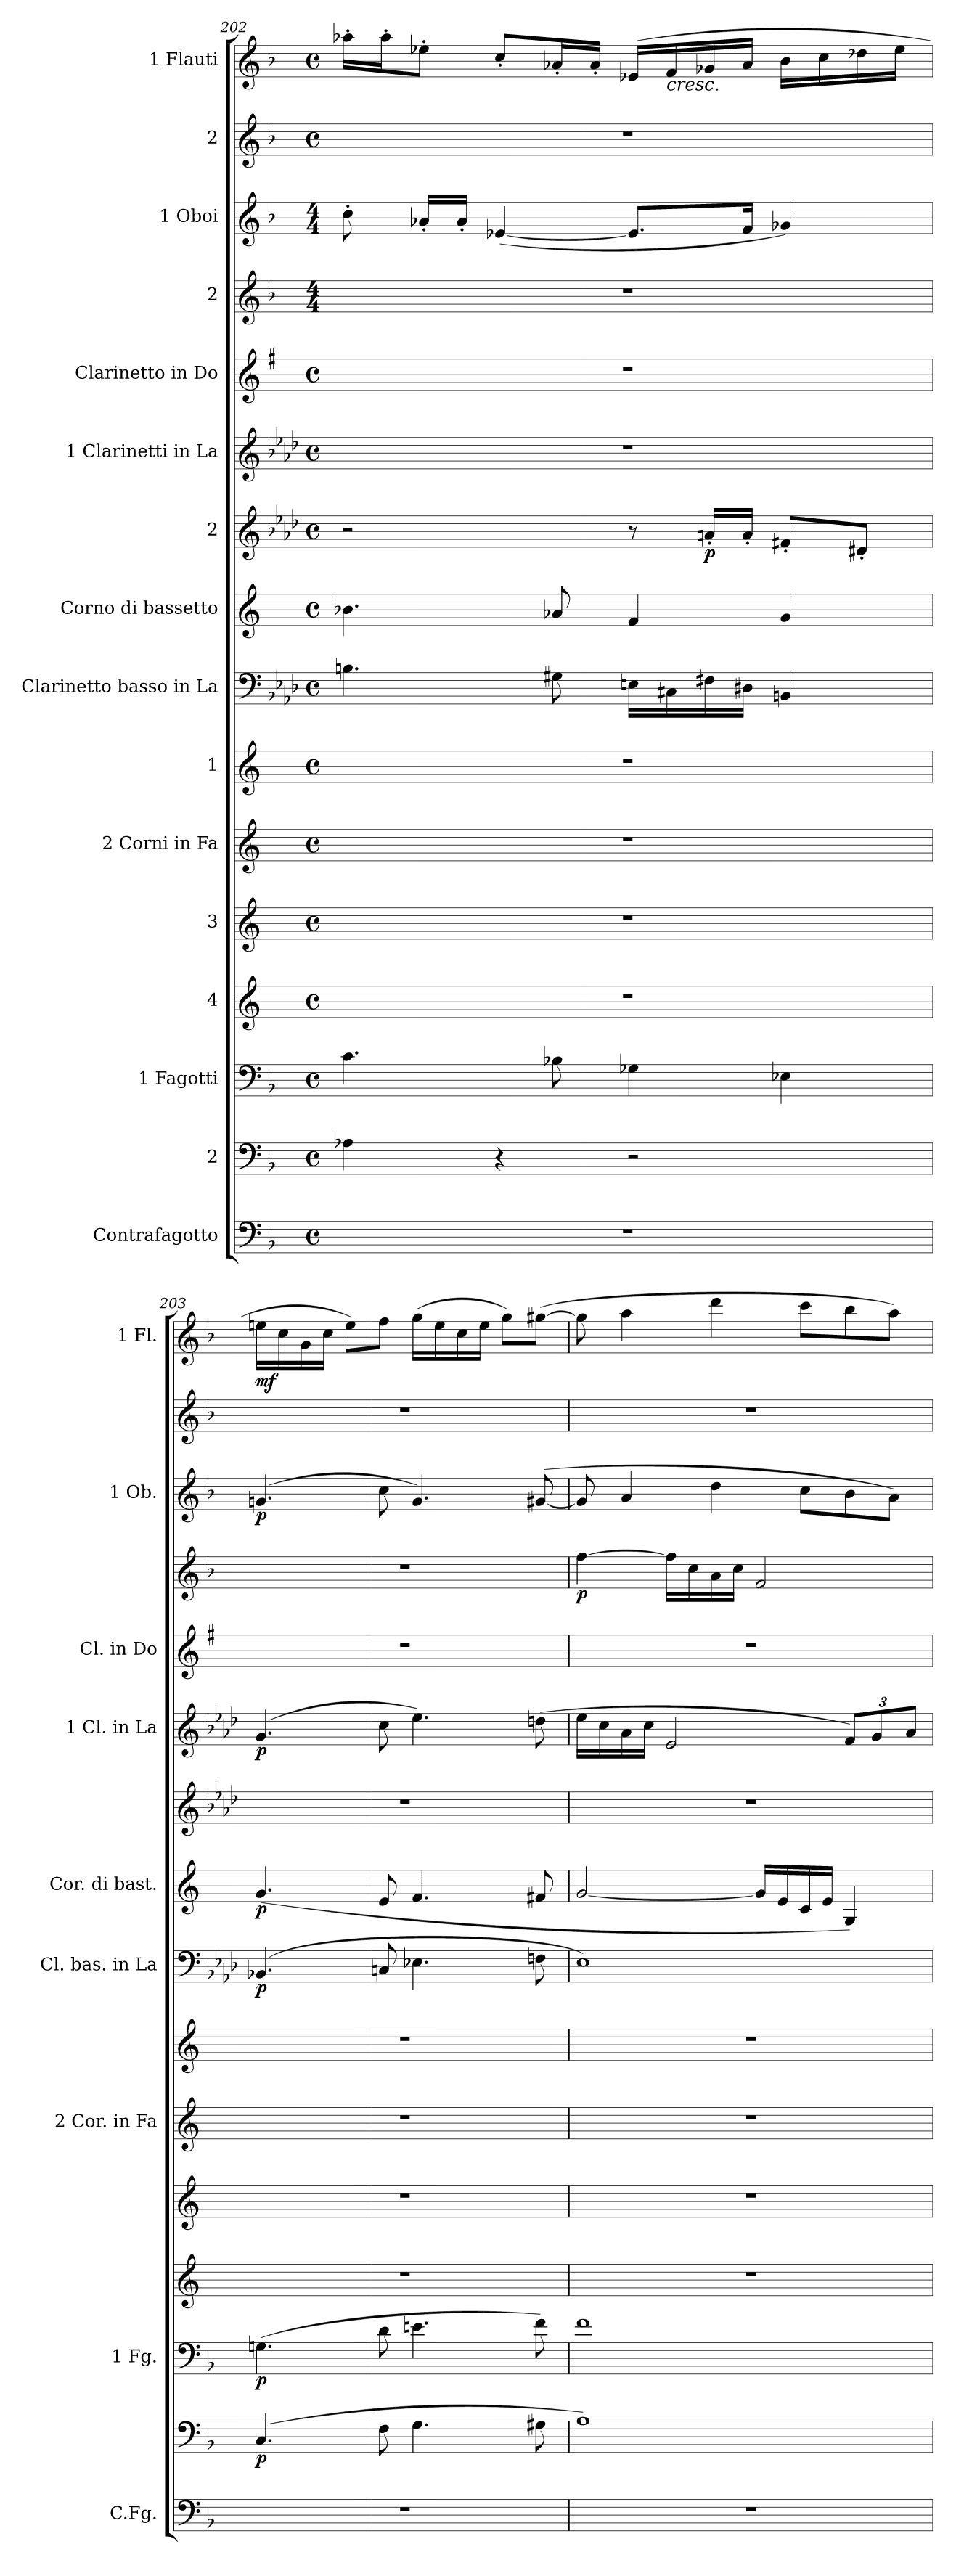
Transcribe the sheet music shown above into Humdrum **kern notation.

**kern	**kern	**dynam	**kern	**dynam	**kern	**kern	**kern	**kern	**kern	**dynam	**kern	**dynam	**kern	**dynam	**kern	**dynam	**kern	**kern	**dynam	**kern	**dynam	**kern	**kern	**dynam
*part16	*part15	*part15	*part14	*part14	*part13	*part12	*part11	*part10	*part9	*part9	*part8	*part8	*part7	*part7	*part6	*part6	*part5	*part4	*part4	*part3	*part3	*part2	*part1	*part1
*staff16	*staff15	*staff15	*staff14	*staff14	*staff13	*staff12	*staff11	*staff10	*staff9	*staff9	*staff8	*staff8	*staff7	*staff7	*staff6	*staff6	*staff5	*staff4	*staff4	*staff3	*staff3	*staff2	*staff1	*staff1
*I"Contrafagotto	*I"2	*	*I"1  Fagotti	*	*I"4	*I"3	*I"2  Corni in Fa	*I"1	*I"Clarinetto basso in La	*	*I"Corno di bassetto	*	*I"2	*	*I"1  Clarinetti in La	*	*I"Clarinetto in Do	*I"2	*	*I"1  Oboi	*	*I"2	*I"1  Flauti	*
*I'C.Fg.	*	*	*I'1  Fg.	*	*	*	*I'2  Cor. in Fa	*	*I'Cl. bas. in La	*	*I'Cor. di bast.	*	*	*	*I'1  Cl. in La	*	*I'Cl. in Do	*	*	*I'1  Ob.	*	*	*I'1  Fl.	*
!!LO:PB:g=z
*clefF4	*clefF4	*	*clefF4	*	*clefG2	*clefG2	*clefG2	*clefG2	*clefF4	*	*clefG2	*	*clefG2	*	*clefG2	*	*clefG2	*clefG2	*	*clefG2	*	*clefG2	*clefG2	*
*ITrd7c12	*	*	*	*	*ITrd4c7	*ITrd4c7	*ITrd4c7	*ITrd4c7	*ITrd2c3	*	*ITrd4c7	*	*ITrd2c3	*	*ITrd2c3	*	*ITrd1c2	*	*	*	*	*	*	*
*k[b-]	*k[b-]	*	*k[b-]	*	*k[b-]	*k[b-]	*k[b-]	*k[b-]	*k[b-]	*	*k[b-]	*	*k[b-]	*	*k[b-]	*	*k[b-]	*k[b-]	*	*k[b-]	*	*k[b-]	*k[b-]	*
*M4/4	*M4/4	*	*M4/4	*	*M4/4	*M4/4	*M4/4	*M4/4	*M4/4	*	*M4/4	*	*M4/4	*	*M4/4	*	*M4/4	*M4/4	*	*M4/4	*	*M4/4	*M4/4	*
*met(c)	*met(c)	*	*met(c)	*	*met(c)	*met(c)	*met(c)	*met(c)	*met(c)	*	*met(c)	*	*met(c)	*	*met(c)	*	*met(c)	*	*	*	*	*met(c)	*met(c)	*
=202	=202	=202	=202	=202	=202	=202	=202	=202	=202	=202	=202	=202	=202	=202	=202	=202	=202	=202	=202	=202	=202	=202	=202	=202
1r	4A-i\	.	4.c\	.	1r	1r	1r	1r	4.G#i\	.	4.e-X\	.	2r	.	1r	.	1r	1r	.	8cc'\	.	1r	16aa-X'\LL	.
.	.	.	.	.	.	.	.	.	.	.	.	.	.	.	.	.	.	.	.	.	.	.	16aa-'\J	.
.	.	.	.	.	.	.	.	.	.	.	.	.	.	.	.	.	.	.	.	16a-X'/LL	.	.	8ee-X'\J	.
.	.	.	.	.	.	.	.	.	.	.	.	.	.	.	.	.	.	.	.	16a-'/JJ	.	.	.	.
.	4r	.	.	.	.	.	.	.	.	.	.	.	.	.	.	.	.	.	.	([4e-X/	.	.	8cc'/L	.
.	.	.	8B-X\	.	.	.	.	.	8E#X\	.	8d-X/	.	.	.	.	.	.	.	.	.	.	.	16a-X'/L	.
.	.	.	.	.	.	.	.	.	.	.	.	.	.	.	.	.	.	.	.	.	.	.	16a-'/JJ	.
.	2r	.	4G-X\	.	.	.	.	.	16C#X\LL	.	4B-/	.	8r	.	.	.	.	.	.	8.e-/L]	.	.	(16e-X/LL	.
!	!	!	!	!	!	!	!	!	!	!	!	!	!	!	!	!	!	!	!	!	!	!	!LO:TX:b:i:t=cresc.	!
.	.	.	.	.	.	.	.	.	16AA#X\	.	.	.	.	.	.	.	.	.	.	.	.	.	16f/	.
!	!	!	!	!	!	!	!	!	!	!	!	!	!	!LO:DY:b	!	!	!	!	!	!	!	!	!	!
.	.	.	.	.	.	.	.	.	16D#X\	.	.	.	16f#X'/LL	p	.	.	.	.	.	.	.	.	16g-X/	.
.	.	.	.	.	.	.	.	.	16BB#X\JJ	.	.	.	16f#'/JJ	.	.	.	.	.	.	16f/Jk	.	.	16a-/JJ	.
.	.	.	4E-X\	.	.	.	.	.	4GG#X/	.	4c/	.	8d#X'/L	.	.	.	.	.	.	4g-X/)	.	.	16b-\LL	.
.	.	.	.	.	.	.	.	.	.	.	.	.	.	.	.	.	.	.	.	.	.	.	16cc\	.
.	.	.	.	.	.	.	.	.	.	.	.	.	8B#X'/J	.	.	.	.	.	.	.	.	.	16dd-X\	.
.	.	.	.	.	.	.	.	.	.	.	.	.	.	.	.	.	.	.	.	.	.	.	16ee-\JJ	.
=203	=203	=203	=203	=203	=203	=203	=203	=203	=203	=203	=203	=203	=203	=203	=203	=203	=203	=203	=203	=203	=203	=203	=203	=203
!	!	!LO:DY:b	!	!LO:DY:b	!	!	!	!	!	!LO:DY:b	!	!LO:DY:b	!	!	!	!LO:DY:b	!	!	!	!	!LO:DY:b	!	!	!LO:DY:b
1r	(4.C/	p	(4.Gn\	p	1r	1r	1r	1r	(4.GGn/	p	(4.c/	p	1r	.	(4.e/	p	1r	1r	.	(4.gn/	p	1r	16een\LL	mf
.	.	.	.	.	.	.	.	.	.	.	.	.	.	.	.	.	.	.	.	.	.	.	16cc\	.
.	.	.	.	.	.	.	.	.	.	.	.	.	.	.	.	.	.	.	.	.	.	.	16g\	.
.	.	.	.	.	.	.	.	.	.	.	.	.	.	.	.	.	.	.	.	.	.	.	16cc\JJ	.
.	.	.	.	.	.	.	.	.	.	.	.	.	.	.	.	.	.	.	.	.	.	.	8ee\L)	.
.	8F\	.	8d\	.	.	.	.	.	8AAn/	.	8A/	.	.	.	8a\	.	.	.	.	8cc\	.	.	8ff\J	.
.	4.G\	.	4.en\	.	.	.	.	.	4.Cn\	.	4.B-/	.	.	.	4.cc\)	.	.	.	.	4.g/)	.	.	(16gg\LL	.
.	.	.	.	.	.	.	.	.	.	.	.	.	.	.	.	.	.	.	.	.	.	.	16ee\	.
.	.	.	.	.	.	.	.	.	.	.	.	.	.	.	.	.	.	.	.	.	.	.	16cc\	.
.	.	.	.	.	.	.	.	.	.	.	.	.	.	.	.	.	.	.	.	.	.	.	16ee\JJ	.
.	.	.	.	.	.	.	.	.	.	.	.	.	.	.	.	.	.	.	.	.	.	.	8gg\L)	.
.	8G#X\	.	8f\)	.	.	.	.	.	8Dn\	.	8Bn/	.	.	.	(8bn\	.	.	.	.	([8g#X/	.	.	([8gg#X\J	.
=204	=204	=204	=204	=204	=204	=204	=204	=204	=204	=204	=204	=204	=204	=204	=204	=204	=204	=204	=204	=204	=204	=204	=204	=204
!	!	!	!	!	!	!	!	!	!	!	!	!	!	!	!	!	!	!	!LO:DY:b	!	!	!	!	!
1r	1A)	.	1f	.	1r	1r	1r	1r	1C)	.	[2c/	.	1r	.	16cc\LL	.	1r	[4ff\	p	8g#/]	.	1r	8gg#\]	.
.	.	.	.	.	.	.	.	.	.	.	.	.	.	.	16a\	.	.	.	.	.	.	.	.	.
.	.	.	.	.	.	.	.	.	.	.	.	.	.	.	16f\	.	.	.	.	4a/	.	.	4aa\	.
.	.	.	.	.	.	.	.	.	.	.	.	.	.	.	16a\JJ	.	.	.	.	.	.	.	.	.
.	.	.	.	.	.	.	.	.	.	.	.	.	.	.	2c/	.	.	16ff\LL]	.	.	.	.	.	.
.	.	.	.	.	.	.	.	.	.	.	.	.	.	.	.	.	.	16cc\	.	.	.	.	.	.
.	.	.	.	.	.	.	.	.	.	.	.	.	.	.	.	.	.	16a\	.	4dd\	.	.	4ddd\	.
.	.	.	.	.	.	.	.	.	.	.	.	.	.	.	.	.	.	16cc\JJ	.	.	.	.	.	.
.	.	.	.	.	.	.	.	.	.	.	16c/LL]	.	.	.	.	.	.	2f/	.	.	.	.	.	.
.	.	.	.	.	.	.	.	.	.	.	16A/	.	.	.	.	.	.	.	.	.	.	.	.	.
.	.	.	.	.	.	.	.	.	.	.	16F/	.	.	.	.	.	.	.	.	8cc\L	.	.	8ccc\L	.
.	.	.	.	.	.	.	.	.	.	.	16A/JJ	.	.	.	.	.	.	.	.	.	.	.	.	.
*	*	*	*	*	*	*	*	*	*	*	*	*	*	*	*Xbrackettup	*	*	*	*	*	*	*	*	*
.	.	.	.	.	.	.	.	.	.	.	4C/)	.	.	.	12d/L)	.	.	.	.	8b-\	.	.	8bb-\	.
.	.	.	.	.	.	.	.	.	.	.	.	.	.	.	12e/	.	.	.	.	.	.	.	.	.
.	.	.	.	.	.	.	.	.	.	.	.	.	.	.	.	.	.	.	.	8a\J)	.	.	8aa\J)	.
.	.	.	.	.	.	.	.	.	.	.	.	.	.	.	12f/J	.	.	.	.	.	.	.	.	.
=	=	=	=	=	=	=	=	=	=	=	=	=	=	=	=	=	=	=	=	=	=	=	=	=
*-	*-	*-	*-	*-	*-	*-	*-	*-	*-	*-	*-	*-	*-	*-	*-	*-	*-	*-	*-	*-	*-	*-	*-	*-
